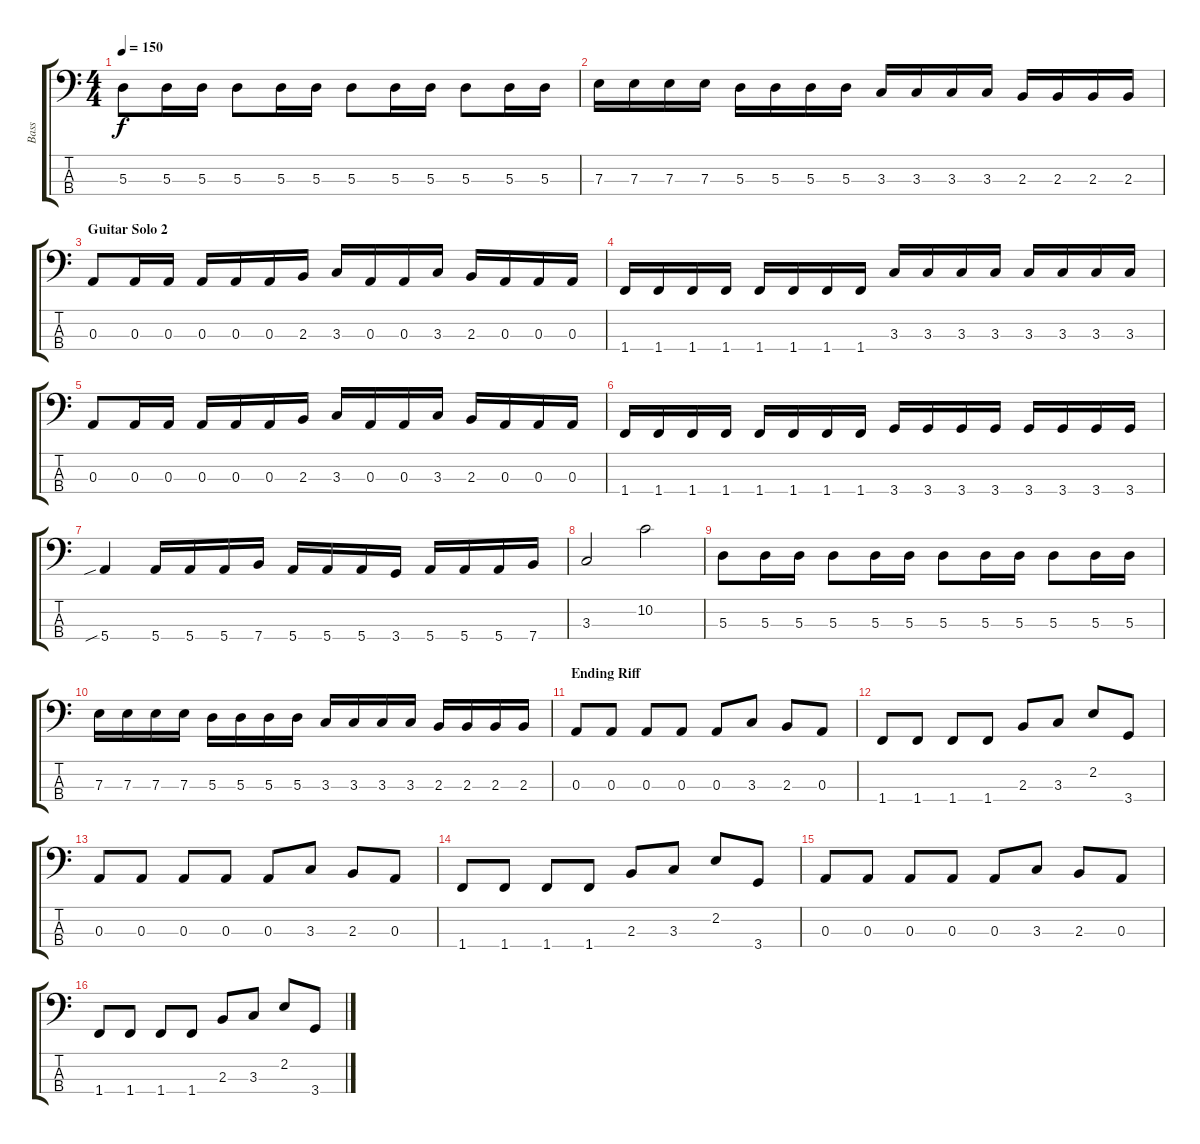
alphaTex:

\track ("Bass" "Bass") {instrument electricbasspick}
\staff {score tabs}
\tuning (G2 D2 A1 E1) {hide}
\ts (4 4)
\tempo 150
\clef f4
\ks aminor
5.3.8{dy f} 5.3.16 5.3.16 5.3.8 5.3.16 5.3.16 5.3.8 5.3.16 5.3.16 5.3.8 5.3.16 5.3.16 |
7.3.16 7.3.16 7.3.16 7.3.16 5.3.16 5.3.16 5.3.16 5.3.16 3.3.16 3.3.16 3.3.16 3.3.16 2.3.16 2.3.16 2.3.16 2.3.16 |
\section ("" "Guitar Solo 2 ")
0.3.8 0.3.16 0.3.16 0.3.16 0.3.16 0.3.16 2.3.16 3.3.16 0.3.16 0.3.16 3.3.16 2.3.16 0.3.16 0.3.16 0.3.16 |
1.4.16 1.4.16 1.4.16 1.4.16 1.4.16 1.4.16 1.4.16 1.4.16 3.3.16 3.3.16 3.3.16 3.3.16 3.3.16 3.3.16 3.3.16 3.3.16 |
0.3.8 0.3.16 0.3.16 0.3.16 0.3.16 0.3.16 2.3.16 3.3.16 0.3.16 0.3.16 3.3.16 2.3.16 0.3.16 0.3.16 0.3.16 |
1.4.16 1.4.16 1.4.16 1.4.16 1.4.16 1.4.16 1.4.16 1.4.16 3.4.16 3.4.16 3.4.16 3.4.16 3.4.16 3.4.16 3.4.16 3.4.16 |
5.4{sib}.4 5.4.16 5.4.16 5.4.16 7.4.16 5.4.16 5.4.16 5.4.16 3.4.16 5.4.16 5.4.16 5.4.16 7.4.16 |
3.3.2 10.2.2 |
5.3.8 5.3.16 5.3.16 5.3.8 5.3.16 5.3.16 5.3.8 5.3.16 5.3.16 5.3.8 5.3.16 5.3.16 |
7.3.16 7.3.16 7.3.16 7.3.16 5.3.16 5.3.16 5.3.16 5.3.16 3.3.16 3.3.16 3.3.16 3.3.16 2.3.16 2.3.16 2.3.16 2.3.16 |
\section ("" "Ending Riff")
0.3.8 0.3.8 0.3.8 0.3.8 0.3.8 3.3.8 2.3.8 0.3.8 |
1.4.8 1.4.8 1.4.8 1.4.8 2.3.8 3.3.8 2.2.8 3.4.8 |
0.3.8 0.3.8 0.3.8 0.3.8 0.3.8 3.3.8 2.3.8 0.3.8 |
1.4.8 1.4.8 1.4.8 1.4.8 2.3.8 3.3.8 2.2.8 3.4.8 |
0.3.8 0.3.8 0.3.8 0.3.8 0.3.8 3.3.8 2.3.8 0.3.8 |
1.4.8 1.4.8 1.4.8 1.4.8 2.3.8 3.3.8 2.2.8 3.4.8
